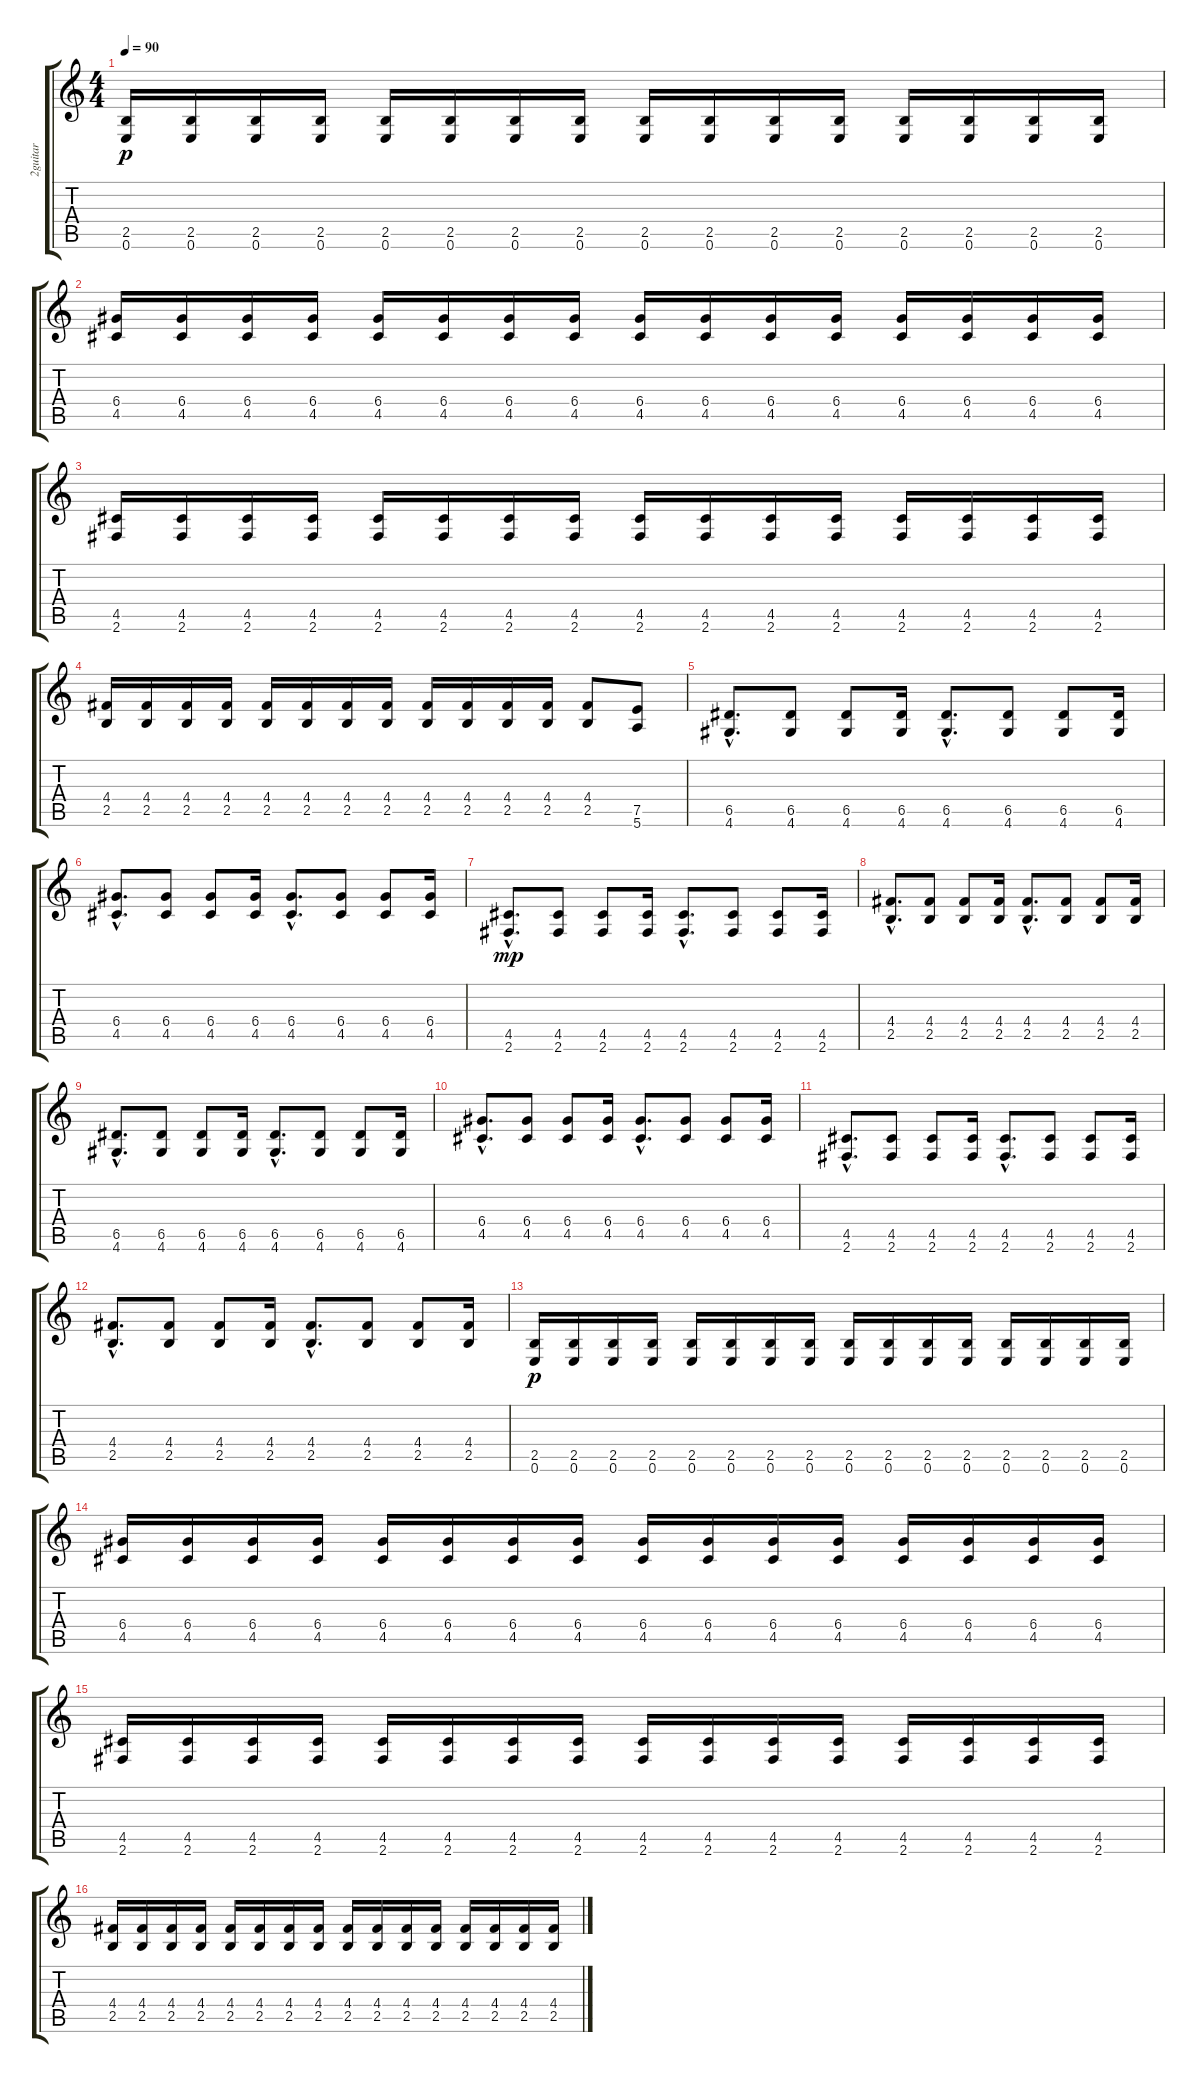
\track ("2guitar" "2guitar") {instrument overdrivenguitar}
\staff {score tabs}
\tuning (E4 B3 G3 D3 A2 E2) {hide}
\ts (4 4)
\tempo 90
\clef g2
\ks c
(2.5 0.6).16{dy p} (2.5 0.6).16 (2.5 0.6).16 (2.5 0.6).16 (2.5 0.6).16 (2.5 0.6).16 (2.5 0.6).16 (2.5 0.6).16 (2.5 0.6).16 (2.5 0.6).16 (2.5 0.6).16 (2.5 0.6).16 (2.5 0.6).16 (2.5 0.6).16 (2.5 0.6).16 (2.5 0.6).16 |
(6.4 4.5).16 (6.4 4.5).16 (6.4 4.5).16 (6.4 4.5).16 (6.4 4.5).16 (6.4 4.5).16 (6.4 4.5).16 (6.4 4.5).16 (6.4 4.5).16 (6.4 4.5).16 (6.4 4.5).16 (6.4 4.5).16 (6.4 4.5).16 (6.4 4.5).16 (6.4 4.5).16 (6.4 4.5).16 |
(4.5 2.6).16 (4.5 2.6).16 (4.5 2.6).16 (4.5 2.6).16 (4.5 2.6).16 (4.5 2.6).16 (4.5 2.6).16 (4.5 2.6).16 (4.5 2.6).16 (4.5 2.6).16 (4.5 2.6).16 (4.5 2.6).16 (4.5 2.6).16 (4.5 2.6).16 (4.5 2.6).16 (4.5 2.6).16 |
(4.4 2.5).16 (4.4 2.5).16 (4.4 2.5).16 (4.4 2.5).16 (4.4 2.5).16 (4.4 2.5).16 (4.4 2.5).16 (4.4 2.5).16 (4.4 2.5).16 (4.4 2.5).16 (4.4 2.5).16 (4.4 2.5).16 (4.4 2.5).8 (7.5 5.6).8 |
(6.5{hac} 4.6{hac}).8{d} (6.5 4.6).8 (6.5 4.6).8 (6.5 4.6).16 (6.5{hac} 4.6{hac}).8{d} (6.5 4.6).8 (6.5 4.6).8 (6.5 4.6).16 |
(6.4{hac} 4.5{hac}).8{d} (6.4 4.5).8 (6.4 4.5).8 (6.4 4.5).16 (6.4{hac} 4.5{hac}).8{d} (6.4 4.5).8 (6.4 4.5).8 (6.4 4.5).16 |
(4.5{hac} 2.6{hac}).8{d dy mp} (4.5 2.6).8 (4.5 2.6).8 (4.5 2.6).16 (4.5{hac} 2.6{hac}).8{d} (4.5 2.6).8 (4.5 2.6).8 (4.5 2.6).16 |
(4.4{hac} 2.5{hac}).8{d} (4.4 2.5).8 (4.4 2.5).8 (4.4 2.5).16 (4.4{hac} 2.5{hac}).8{d} (4.4 2.5).8 (4.4 2.5).8 (4.4 2.5).16 |
(6.5{hac} 4.6{hac}).8{d} (6.5 4.6).8 (6.5 4.6).8 (6.5 4.6).16 (6.5{hac} 4.6{hac}).8{d} (6.5 4.6).8 (6.5 4.6).8 (6.5 4.6).16 |
(6.4{hac} 4.5{hac}).8{d} (6.4 4.5).8 (6.4 4.5).8 (6.4 4.5).16 (6.4{hac} 4.5{hac}).8{d} (6.4 4.5).8 (6.4 4.5).8 (6.4 4.5).16 |
(4.5{hac} 2.6{hac}).8{d} (4.5 2.6).8 (4.5 2.6).8 (4.5 2.6).16 (4.5{hac} 2.6{hac}).8{d} (4.5 2.6).8 (4.5 2.6).8 (4.5 2.6).16 |
(4.4{hac} 2.5{hac}).8{d} (4.4 2.5).8 (4.4 2.5).8 (4.4 2.5).16 (4.4{hac} 2.5{hac}).8{d} (4.4 2.5).8 (4.4 2.5).8 (4.4 2.5).16 |
(2.5 0.6).16{dy p} (2.5 0.6).16 (2.5 0.6).16 (2.5 0.6).16 (2.5 0.6).16 (2.5 0.6).16 (2.5 0.6).16 (2.5 0.6).16 (2.5 0.6).16 (2.5 0.6).16 (2.5 0.6).16 (2.5 0.6).16 (2.5 0.6).16 (2.5 0.6).16 (2.5 0.6).16 (2.5 0.6).16 |
(6.4 4.5).16 (6.4 4.5).16 (6.4 4.5).16 (6.4 4.5).16 (6.4 4.5).16 (6.4 4.5).16 (6.4 4.5).16 (6.4 4.5).16 (6.4 4.5).16 (6.4 4.5).16 (6.4 4.5).16 (6.4 4.5).16 (6.4 4.5).16 (6.4 4.5).16 (6.4 4.5).16 (6.4 4.5).16 |
(4.5 2.6).16 (4.5 2.6).16 (4.5 2.6).16 (4.5 2.6).16 (4.5 2.6).16 (4.5 2.6).16 (4.5 2.6).16 (4.5 2.6).16 (4.5 2.6).16 (4.5 2.6).16 (4.5 2.6).16 (4.5 2.6).16 (4.5 2.6).16 (4.5 2.6).16 (4.5 2.6).16 (4.5 2.6).16 |
(4.4 2.5).16 (4.4 2.5).16 (4.4 2.5).16 (4.4 2.5).16 (4.4 2.5).16 (4.4 2.5).16 (4.4 2.5).16 (4.4 2.5).16 (4.4 2.5).16 (4.4 2.5).16 (4.4 2.5).16 (4.4 2.5).16 (4.4 2.5).16 (4.4 2.5).16 (4.4 2.5).16 (4.4 2.5).16
